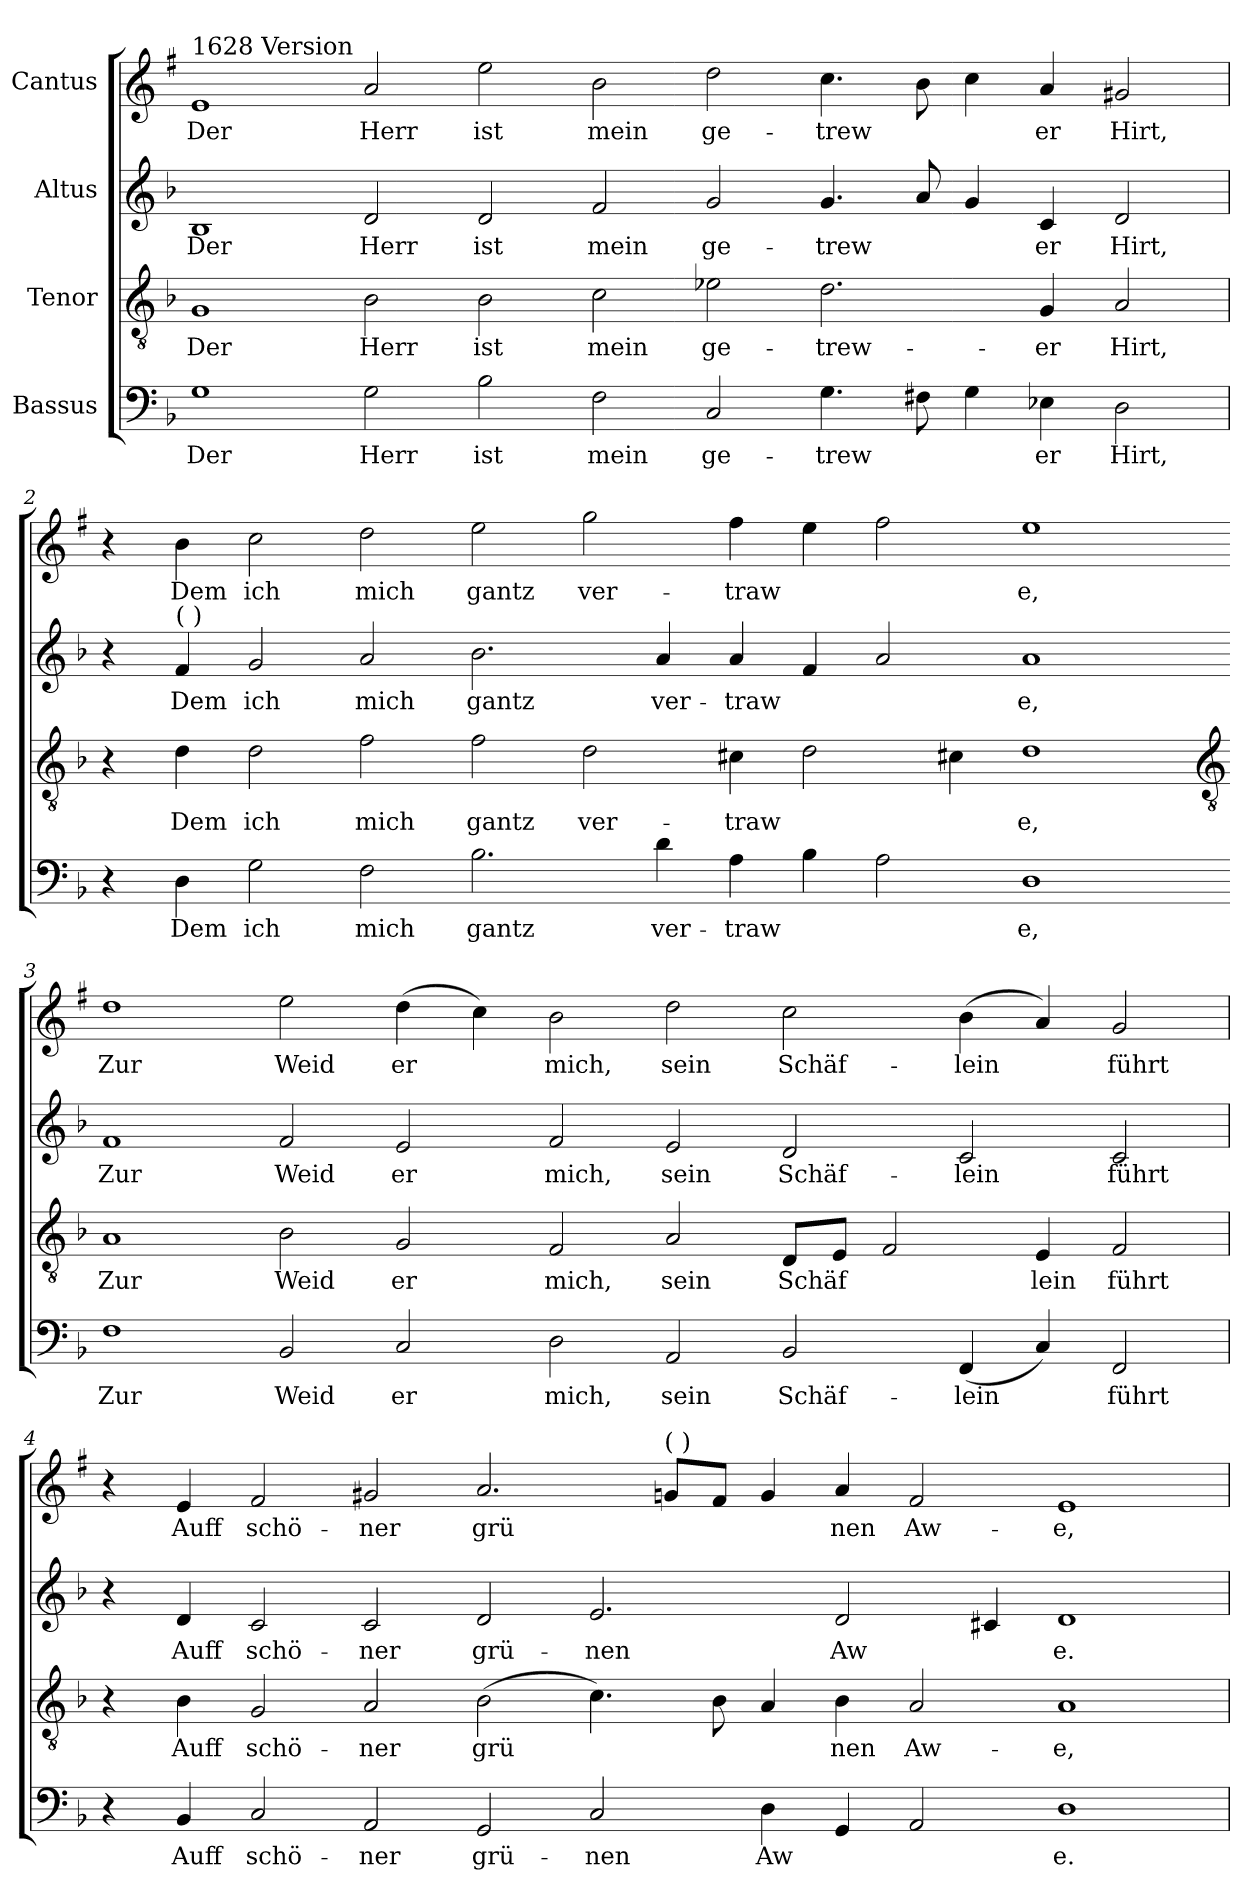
**kern	**text	**kern	**text	**kern	**text	**kern	**text
*part4	*part4	*part3	*part3	*part2	*part2	*part1	*part1
*staff4	*staff4	*staff3	*staff3	*staff2	*staff2	*staff1	*staff1
*I"Bassus	*	*I"Tenor	*	*I"Altus	*	*I"Cantus	*
*clefF4	*	*clefGv2	*	*clefG2	*	*clefG2	*
*	*	*	*	*	*	*ITrd1c2	*
*k[b-]	*	*k[b-]	*	*k[b-]	*	*k[b-]	*
*F:	*	*F:	*	*F:	*	*F:	*
=1	=1	=1	=1	=1	=1	=1	=1
!	!	!	!	!	!	!LO:TX:a:t=1628 Version	!
!	!LO:LY:b	!	!LO:LY:b	!	!LO:LY:b	!	!LO:LY:b
1G	Der	1G	Der	1B-	Der	1d	Der
!	!LO:LY:b	!	!LO:LY:b	!	!LO:LY:b	!	!LO:LY:b
2G	Herr	2B-	Herr	2d	Herr	2g	Herr
!	!LO:LY:b	!	!LO:LY:b	!	!LO:LY:b	!	!LO:LY:b
2B-	ist	2B-	ist	2d	ist	2dd	ist
!	!LO:LY:b	!	!LO:LY:b	!	!LO:LY:b	!	!LO:LY:b
2F	mein	2c	mein	2f	mein	2a	mein
!	!LO:LY:b	!	!LO:LY:b	!	!LO:LY:b	!	!LO:LY:b
2C	ge-	2e-X	ge-	2g	ge-	2cc	ge-
!	!LO:LY:b	!	!LO:LY:b	!	!LO:LY:b	!	!LO:LY:b
4.G	-trew	2.d	-trew-	4.g	-trew	4.b-	-trew
8F#X	.	.	.	8a	.	8a	.
4G	.	.	.	4g	.	4b-	.
!	!LO:LY:b	!	!LO:LY:b	!	!LO:LY:b	!	!LO:LY:b
4E-X	er	4G	-er	4c	er	4g	er
!	!LO:LY:b	!	!LO:LY:b	!	!LO:LY:b	!	!LO:LY:b
2D	Hirt,	2A	Hirt,	2d	Hirt,	2f#X	Hirt,
=2	=2	=2	=2	=2	=2	=2	=2
4r	.	4r	.	4r	.	4r	.
!	!	!	!	!LO:TX:a:t=(  )	!	!	!
!	!LO:LY:b	!	!LO:LY:b	!	!LO:LY:b	!	!LO:LY:b
4D	Dem	4d	Dem	4f	Dem	4a	Dem
!	!LO:LY:b	!	!LO:LY:b	!	!LO:LY:b	!	!LO:LY:b
2G	ich	2d	ich	2g	ich	2b-	ich
!	!LO:LY:b	!	!LO:LY:b	!	!LO:LY:b	!	!LO:LY:b
2F	mich	2f	mich	2a	mich	2cc	mich
!	!LO:LY:b	!	!LO:LY:b	!	!LO:LY:b	!	!LO:LY:b
2.B-	gantz	2f	gantz	2.b-	gantz	2dd	gantz
!	!	!	!LO:LY:b	!	!	!	!LO:LY:b
.	.	2d	ver-	.	.	2ff	ver-
!	!LO:LY:b	!	!	!	!LO:LY:b	!	!
4d	ver-	.	.	4a	ver-	.	.
!	!LO:LY:b	!	!LO:LY:b	!	!LO:LY:b	!	!LO:LY:b
4A	-traw	4c#X	-traw	4a	-traw	4ee	-traw
4B-	.	2d	.	4f	.	4dd	.
2A	.	.	.	2a	.	2ee	.
.	.	4c#X	.	.	.	.	.
!	!LO:LY:b	!	!LO:LY:b	!	!LO:LY:b	!	!LO:LY:b
1D	e,	1d	e,	1a	e,	1dd	e,
!!LO:LB:g=z
=3-	=3-	=3-	=3-	=3-	=3-	=3-	=3-
*	*	*clefGv2	*	*	*	*	*
!	!LO:LY:b	!	!LO:LY:b	!	!LO:LY:b	!	!LO:LY:b
1F	Zur	1A	Zur	1f	Zur	1cc	Zur
!	!LO:LY:b	!	!LO:LY:b	!	!LO:LY:b	!	!LO:LY:b
2BB-	Weid	2B-	Weid	2f	Weid	2dd	Weid
!	!LO:LY:b	!	!LO:LY:b	!	!LO:LY:b	!	!LO:LY:b
2C	er	2G	er	2e	er	(>4cc	er
.	.	.	.	.	.	4b-)	.
!	!LO:LY:b	!	!LO:LY:b	!	!LO:LY:b	!	!LO:LY:b
2D	mich,	2F	mich,	2f	mich,	2a	mich,
!	!LO:LY:b	!	!LO:LY:b	!	!LO:LY:b	!	!LO:LY:b
2AA	sein	2A	sein	2e	sein	2cc	sein
!	!LO:LY:b	!	!LO:LY:b	!	!LO:LY:b	!	!LO:LY:b
2BB-	Schäf-	8DL	Schäf	2d	Schäf-	2b-	Schäf-
.	.	8EJ	.	.	.	.	.
.	.	2F	.	.	.	.	.
!	!LO:LY:b	!	!	!	!LO:LY:b	!	!LO:LY:b
(4FF	-lein	.	.	2c	-lein	(<4a	-lein
!	!	!	!LO:LY:b	!	!	!	!
4C)	.	4E	lein	.	.	4g)	.
!	!LO:LY:b	!	!LO:LY:b	!	!LO:LY:b	!	!LO:LY:b
2FF	führt	2F	führt	2c	führt	2f	führt
=4	=4	=4	=4	=4	=4	=4	=4
4r	.	4r	.	4r	.	4r	.
!	!LO:LY:b	!	!LO:LY:b	!	!LO:LY:b	!	!LO:LY:b
4BB-	Auff	4B-	Auff	4d	Auff	4d	Auff
!	!LO:LY:b	!	!LO:LY:b	!	!LO:LY:b	!	!LO:LY:b
2C	schö-	2G	schö-	2c	schö-	2e	schö-
!	!LO:LY:b	!	!LO:LY:b	!	!LO:LY:b	!	!LO:LY:b
2AA	-ner	2A	-ner	2c	-ner	2f#X	-ner
!	!LO:LY:b	!	!LO:LY:b	!	!LO:LY:b	!	!LO:LY:b
2GG	grü-	(>2B-	grü	2d	grü-	2.g	grü
!	!LO:LY:b	!	!	!	!LO:LY:b	!	!
2C	-nen	4.c)	.	2.e	-nen	.	.
!	!	!	!	!	!	!LO:TX:a:t=(  )	!
.	.	.	.	.	.	8fL	.
.	.	8B-	.	.	.	8eJ	.
!	!LO:LY:b	!	!	!	!	!	!
4D	Aw	4A	.	.	.	4f	.
!	!	!	!LO:LY:b	!	!LO:LY:b	!	!LO:LY:b
4GG	.	4B-	nen	2d	Aw	4g	nen
!	!	!	!LO:LY:b	!	!	!	!LO:LY:b
2AA	.	2A	Aw-	.	.	2e	Aw-
.	.	.	.	4c#X	.	.	.
!	!LO:LY:b	!	!LO:LY:b	!	!LO:LY:b	!	!LO:LY:b
1D	e.	1A	-e,	1d	e.	1d	-e,
=	=	=	=	=	=	=	=
*-	*-	*-	*-	*-	*-	*-	*-
